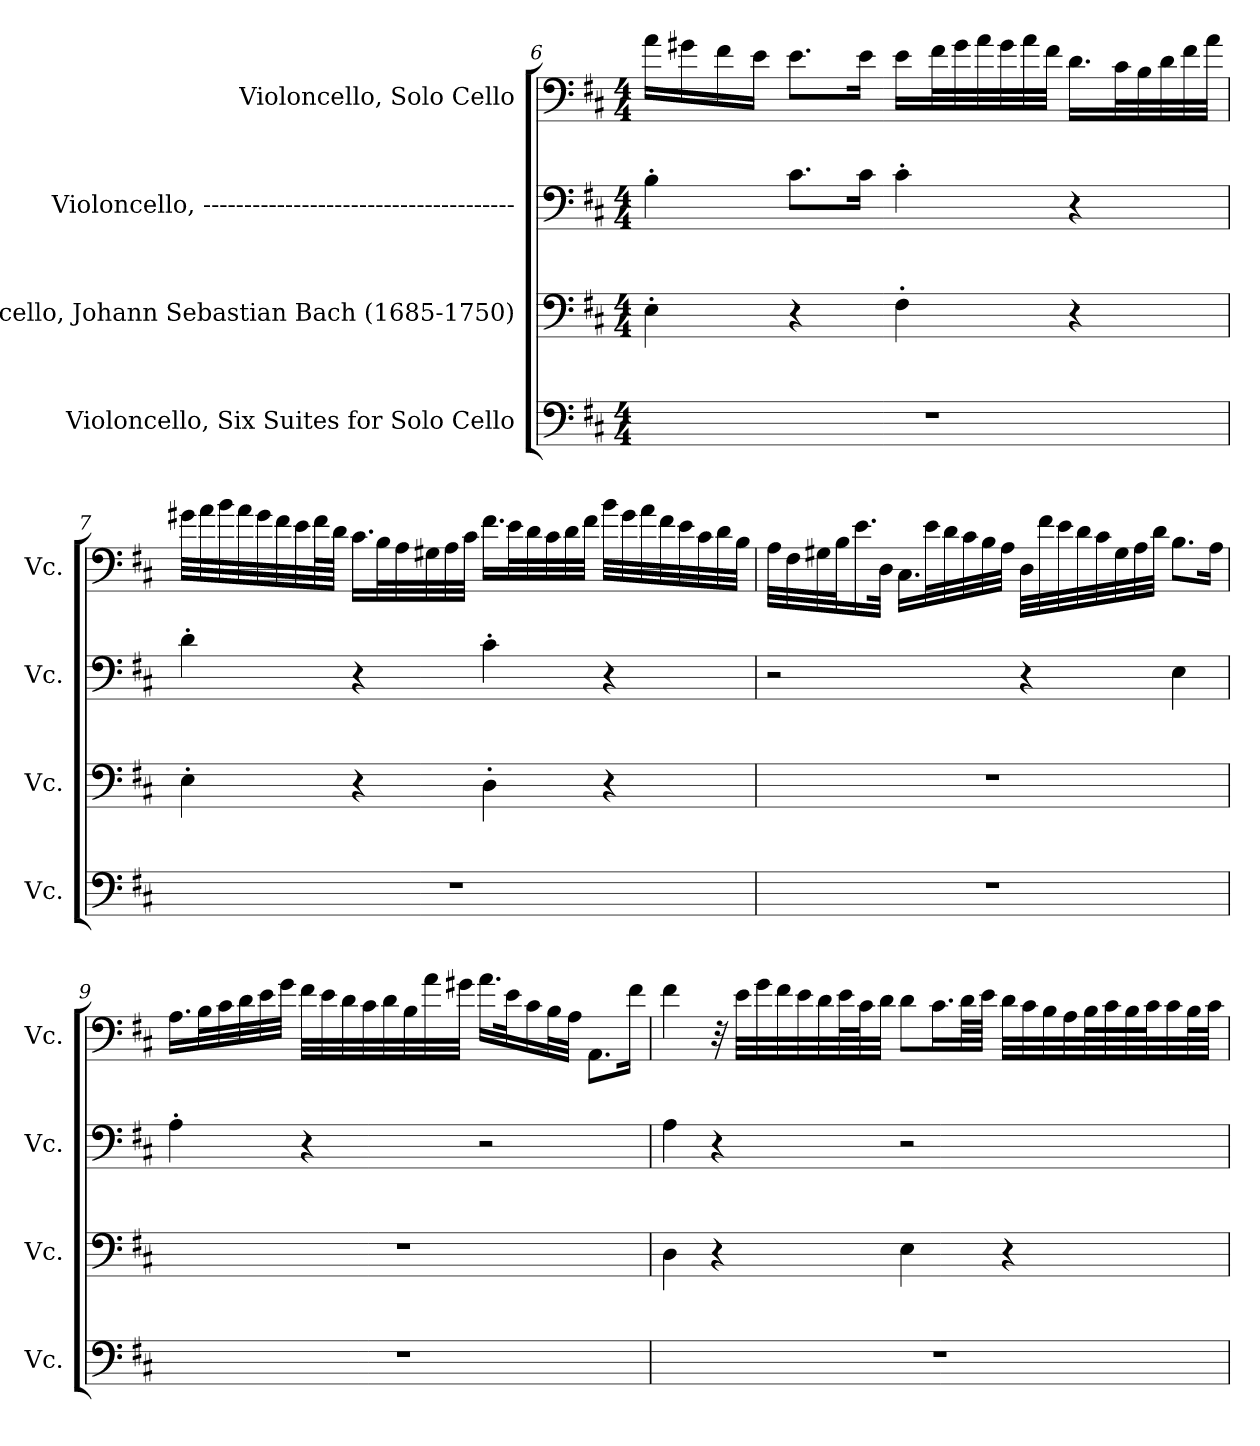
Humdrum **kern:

**kern	**kern	**kern	**kern
*part4	*part3	*part2	*part1
*staff4	*staff3	*staff2	*staff1
*I"Violoncello, Six Suites for Solo Cello	*I"Violoncello, Johann Sebastian Bach  (1685-1750)	*I"Violoncello, --------------------------------------	*I"Violoncello, Solo Cello
*I'Vc.	*I'Vc.	*I'Vc.	*I'Vc.
!!LO:LB:g=z
*clefF4	*clefF4	*clefF4	*clefF4
*k[f#c#]	*k[f#c#]	*k[f#c#]	*k[f#c#]
*M4/4	*M4/4	*M4/4	*M4/4
=6	=6	=6	=6
1r	4E'\	4B'\	16a\LL
.	.	.	16g#X\
.	.	.	16f#\
.	.	.	16e\JJ
.	4r	8.c#\L	8.e\L
.	.	16c#\Jk	16e\Jk
.	4F#'\	4c#'\	16e\LL
.	.	.	32f#\L
.	.	.	32g#\
.	.	.	32a\
.	.	.	32g#\
.	.	.	32a\
.	.	.	32f#\JJJ
.	4r	4r	16.d\LL
.	.	.	32c#\L
.	.	.	32B\
.	.	.	32d\
.	.	.	32f#\
.	.	.	32a\JJJ
!!LO:PB:g=z
=7	=7	=7	=7
1r	4E'\	4d'\	32g#X\LLL
.	.	.	32a\
.	.	.	32b\
.	.	.	32a\
.	.	.	32g#\
.	.	.	32f#\
.	.	.	32e\
.	.	.	64f#\L
.	.	.	64d\JJJJ
.	4r	4r	16.c#\LL
.	.	.	32B\L
.	.	.	32A\
.	.	.	32G#X\
.	.	.	32A\
.	.	.	32c#\JJJ
.	4D'\	4c#'\	16.f#\LL
.	.	.	32e\L
.	.	.	32d\
.	.	.	32c#\
.	.	.	32d\
.	.	.	32f#\JJJ
.	4r	4r	32b\LLL
.	.	.	32g#\
.	.	.	32a\
.	.	.	32f#\
.	.	.	32e\
.	.	.	32c#\
.	.	.	32d\
.	.	.	32B\JJJ
!!LO:LB:g=z
=8	=8	=8	=8
1r	1r	2r	32A\LLL
.	.	.	32F#\
.	.	.	32G#X\
.	.	.	32B\J
.	.	.	16.e\
.	.	.	32D\JJk
.	.	.	16.C#\LL
.	.	.	32e\L
.	.	.	32d\
.	.	.	32c#\
.	.	.	32B\
.	.	.	32A\JJJ
.	.	4r	32D\LLL
.	.	.	32f#\
.	.	.	32e\
.	.	.	32d\
.	.	.	32c#\
.	.	.	32G#\
.	.	.	32A\
.	.	.	32d\JJJ
.	.	4E\	8.B\L
.	.	.	16A\Jk
!!LO:LB:g=z
=9	=9	=9	=9
1r	1r	4A'\	16.A\LL
.	.	.	32B\L
.	.	.	32c#\
.	.	.	32d\
.	.	.	32e\
.	.	.	32g\JJJ
.	.	4r	32f#\LLL
.	.	.	32e\
.	.	.	32d\
.	.	.	32c#\
.	.	.	32d\
.	.	.	32B\
.	.	.	32a\
.	.	.	32g#X\JJJ
.	.	2r	16.a\LL
.	.	.	32e\K
.	.	.	16c#\
.	.	.	32B\L
.	.	.	32A\JJJ
.	.	.	8.AA\L
.	.	.	16f#\Jk
!!LO:PB:g=z
=10	=10	=10	=10
1r	4D\	4A\	4f#\
.	4r	4r	32r
.	.	.	32e\LLL
.	.	.	32g\
.	.	.	32f#\
.	.	.	32e\
.	.	.	32d\
.	.	.	64e\L
.	.	.	64c#\J
.	.	.	32d\JJJ
.	4E\	2r	8d\L
.	.	.	16.c#\L
.	.	.	64d\LL
.	.	.	64e\JJJJ
.	4r	.	32d\LLL
.	.	.	32c#\
.	.	.	32B\
.	.	.	32A\
.	.	.	64B\L
.	.	.	64c#\
.	.	.	64B\
.	.	.	64c#\J
.	.	.	32c#\
.	.	.	64B\L
.	.	.	64c#\JJJJ
=	=	=	=
*-	*-	*-	*-
